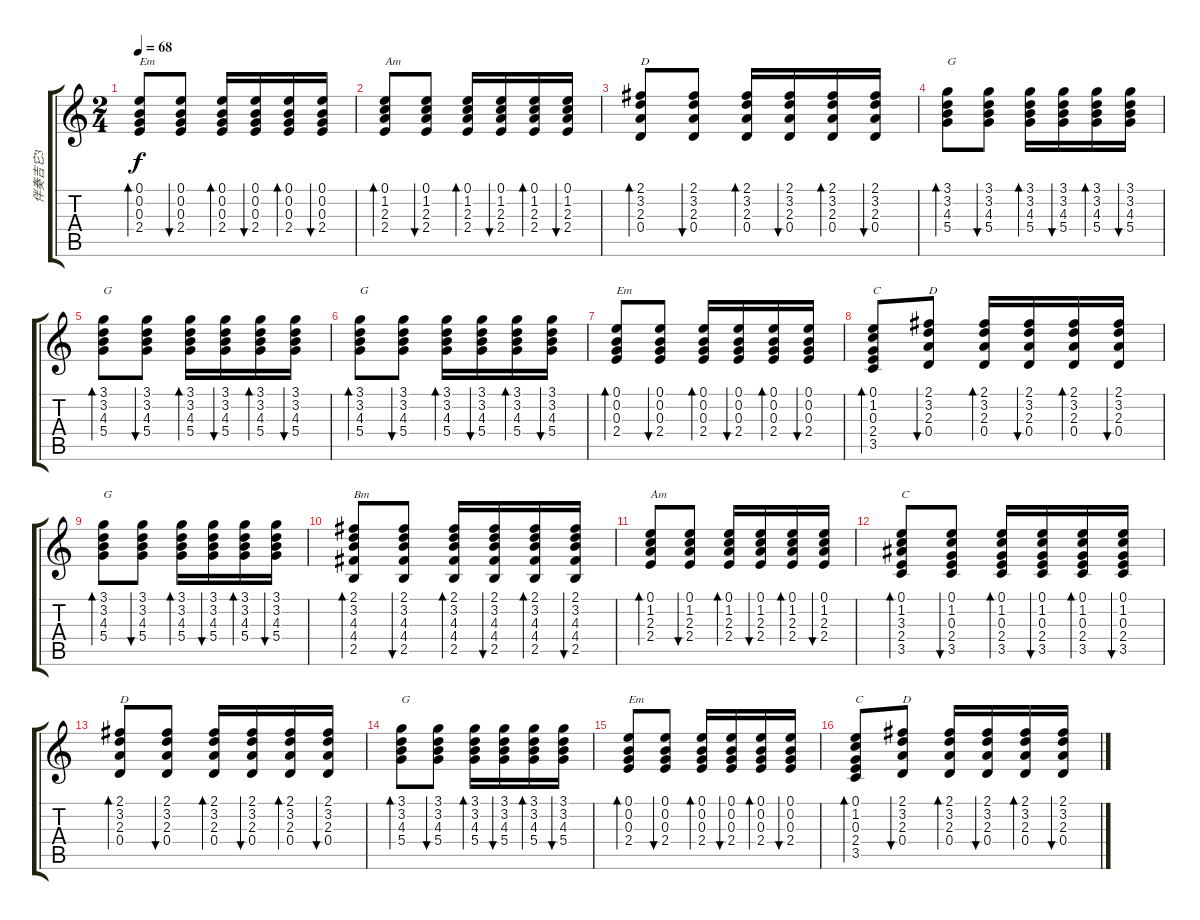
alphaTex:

\track ("伴奏吉它3" "伴奏吉它3") {instrument acousticguitarsteel}
\staff {score tabs}
\tuning (E4 B3 G3 D3 A2 E2) {hide}
\ts (2 4)
\tempo 68
\clef g2
\ks c
(0.1 0.2 0.3 2.4).8{bd 30 txt "Em" dy f} (0.1 0.2 0.3 2.4).8{bu 30} (0.1 0.2 0.3 2.4).16{bd 30} (0.1 0.2 0.3 2.4).16{bu 30} (0.1 0.2 0.3 2.4).16{bd 30} (0.1 0.2 0.3 2.4).16{bu 30} |
(0.1 1.2 2.3 2.4).8{bd 30 txt "Am"} (0.1 1.2 2.3 2.4).8{bu 30} (0.1 1.2 2.3 2.4).16{bd 30} (0.1 1.2 2.3 2.4).16{bu 30} (0.1 1.2 2.3 2.4).16{bd 30} (0.1 1.2 2.3 2.4).16{bu 30} |
(2.1 3.2 2.3 0.4).8{bd 30 txt "D"} (2.1 3.2 2.3 0.4).8{bu 30} (2.1 3.2 2.3 0.4).16{bd 30} (2.1 3.2 2.3 0.4).16{bu 30} (2.1 3.2 2.3 0.4).16{bd 30} (2.1 3.2 2.3 0.4).16{bu 30} |
(3.1 3.2 4.3 5.4).8{bd 60 txt "G"} (3.1 3.2 4.3 5.4).8{bu 60} (3.1 3.2 4.3 5.4).16{bd 60} (3.1 3.2 4.3 5.4).16{bu 60} (3.1 3.2 4.3 5.4).16{bd 60} (3.1 3.2 4.3 5.4).16{bu 60} |
(3.1 3.2 4.3 5.4).8{bd 60 txt "G"} (3.1 3.2 4.3 5.4).8{bu 60} (3.1 3.2 4.3 5.4).16{bd 60} (3.1 3.2 4.3 5.4).16{bu 60} (3.1 3.2 4.3 5.4).16{bd 60} (3.1 3.2 4.3 5.4).16{bu 60} |
(3.1 3.2 4.3 5.4).8{bd 60 txt "G"} (3.1 3.2 4.3 5.4).8{bu 60} (3.1 3.2 4.3 5.4).16{bd 60} (3.1 3.2 4.3 5.4).16{bu 60} (3.1 3.2 4.3 5.4).16{bd 60} (3.1 3.2 4.3 5.4).16{bu 60} |
(0.1 0.2 0.3 2.4).8{bd 30 txt "Em"} (0.1 0.2 0.3 2.4).8{bu 30} (0.1 0.2 0.3 2.4).16{bd 30} (0.1 0.2 0.3 2.4).16{bu 30} (0.1 0.2 0.3 2.4).16{bd 30} (0.1 0.2 0.3 2.4).16{bu 30} |
(0.1 1.2 0.3 2.4 3.5).8{bd 30 txt "C"} (2.1 3.2 2.3 0.4).8{bu 30 txt "D"} (2.1 3.2 2.3 0.4).16{bd 30} (2.1 3.2 2.3 0.4).16{bu 30} (2.1 3.2 2.3 0.4).16{bd 30} (2.1 3.2 2.3 0.4).16{bu 30} |
(3.1 3.2 4.3 5.4).8{bd 60 txt "G"} (3.1 3.2 4.3 5.4).8{bu 60} (3.1 3.2 4.3 5.4).16{bd 60} (3.1 3.2 4.3 5.4).16{bu 60} (3.1 3.2 4.3 5.4).16{bd 60} (3.1 3.2 4.3 5.4).16{bu 60} |
(2.1 3.2 4.3 4.4 2.5).8{bd 30 txt "Bm"} (2.1 3.2 4.3 4.4 2.5).8{bu 30} (2.1 3.2 4.3 4.4 2.5).16{bd 30} (2.1 3.2 4.3 4.4 2.5).16{bu 30} (2.1 3.2 4.3 4.4 2.5).16{bd 30} (2.1 3.2 4.3 4.4 2.5).16{bu 30} |
(0.1 1.2 2.3 2.4).8{bd 30 txt "Am"} (0.1 1.2 2.3 2.4).8{bu 30} (0.1 1.2 2.3 2.4).16{bd 30} (0.1 1.2 2.3 2.4).16{bu 30} (0.1 1.2 2.3 2.4).16{bd 30} (0.1 1.2 2.3 2.4).16{bu 30} |
(0.1 1.2 3.3 2.4 3.5).8{bd 30 txt "C"} (0.1 1.2 0.3 2.4 3.5).8{bu 30} (0.1 1.2 0.3 2.4 3.5).16{bd 30} (0.1 1.2 0.3 2.4 3.5).16{bu 30} (0.1 1.2 0.3 2.4 3.5).16{bd 30} (0.1 1.2 0.3 2.4 3.5).16{bu 30} |
(2.1 3.2 2.3 0.4).8{bd 30 txt "D"} (2.1 3.2 2.3 0.4).8{bu 30} (2.1 3.2 2.3 0.4).16{bd 30} (2.1 3.2 2.3 0.4).16{bu 30} (2.1 3.2 2.3 0.4).16{bd 30} (2.1 3.2 2.3 0.4).16{bu 30} |
(3.1 3.2 4.3 5.4).8{bd 60 txt "G"} (3.1 3.2 4.3 5.4).8{bu 60} (3.1 3.2 4.3 5.4).16{bd 60} (3.1 3.2 4.3 5.4).16{bu 60} (3.1 3.2 4.3 5.4).16{bd 60} (3.1 3.2 4.3 5.4).16{bu 60} |
(0.1 0.2 0.3 2.4).8{bd 30 txt "Em"} (0.1 0.2 0.3 2.4).8{bu 30} (0.1 0.2 0.3 2.4).16{bd 30} (0.1 0.2 0.3 2.4).16{bu 30} (0.1 0.2 0.3 2.4).16{bd 30} (0.1 0.2 0.3 2.4).16{bu 30} |
(0.1 1.2 0.3 2.4 3.5).8{bd 30 txt "C"} (2.1 3.2 2.3 0.4).8{bu 30 txt "D"} (2.1 3.2 2.3 0.4).16{bd 30} (2.1 3.2 2.3 0.4).16{bu 30} (2.1 3.2 2.3 0.4).16{bd 30} (2.1 3.2 2.3 0.4).16{bu 30}
